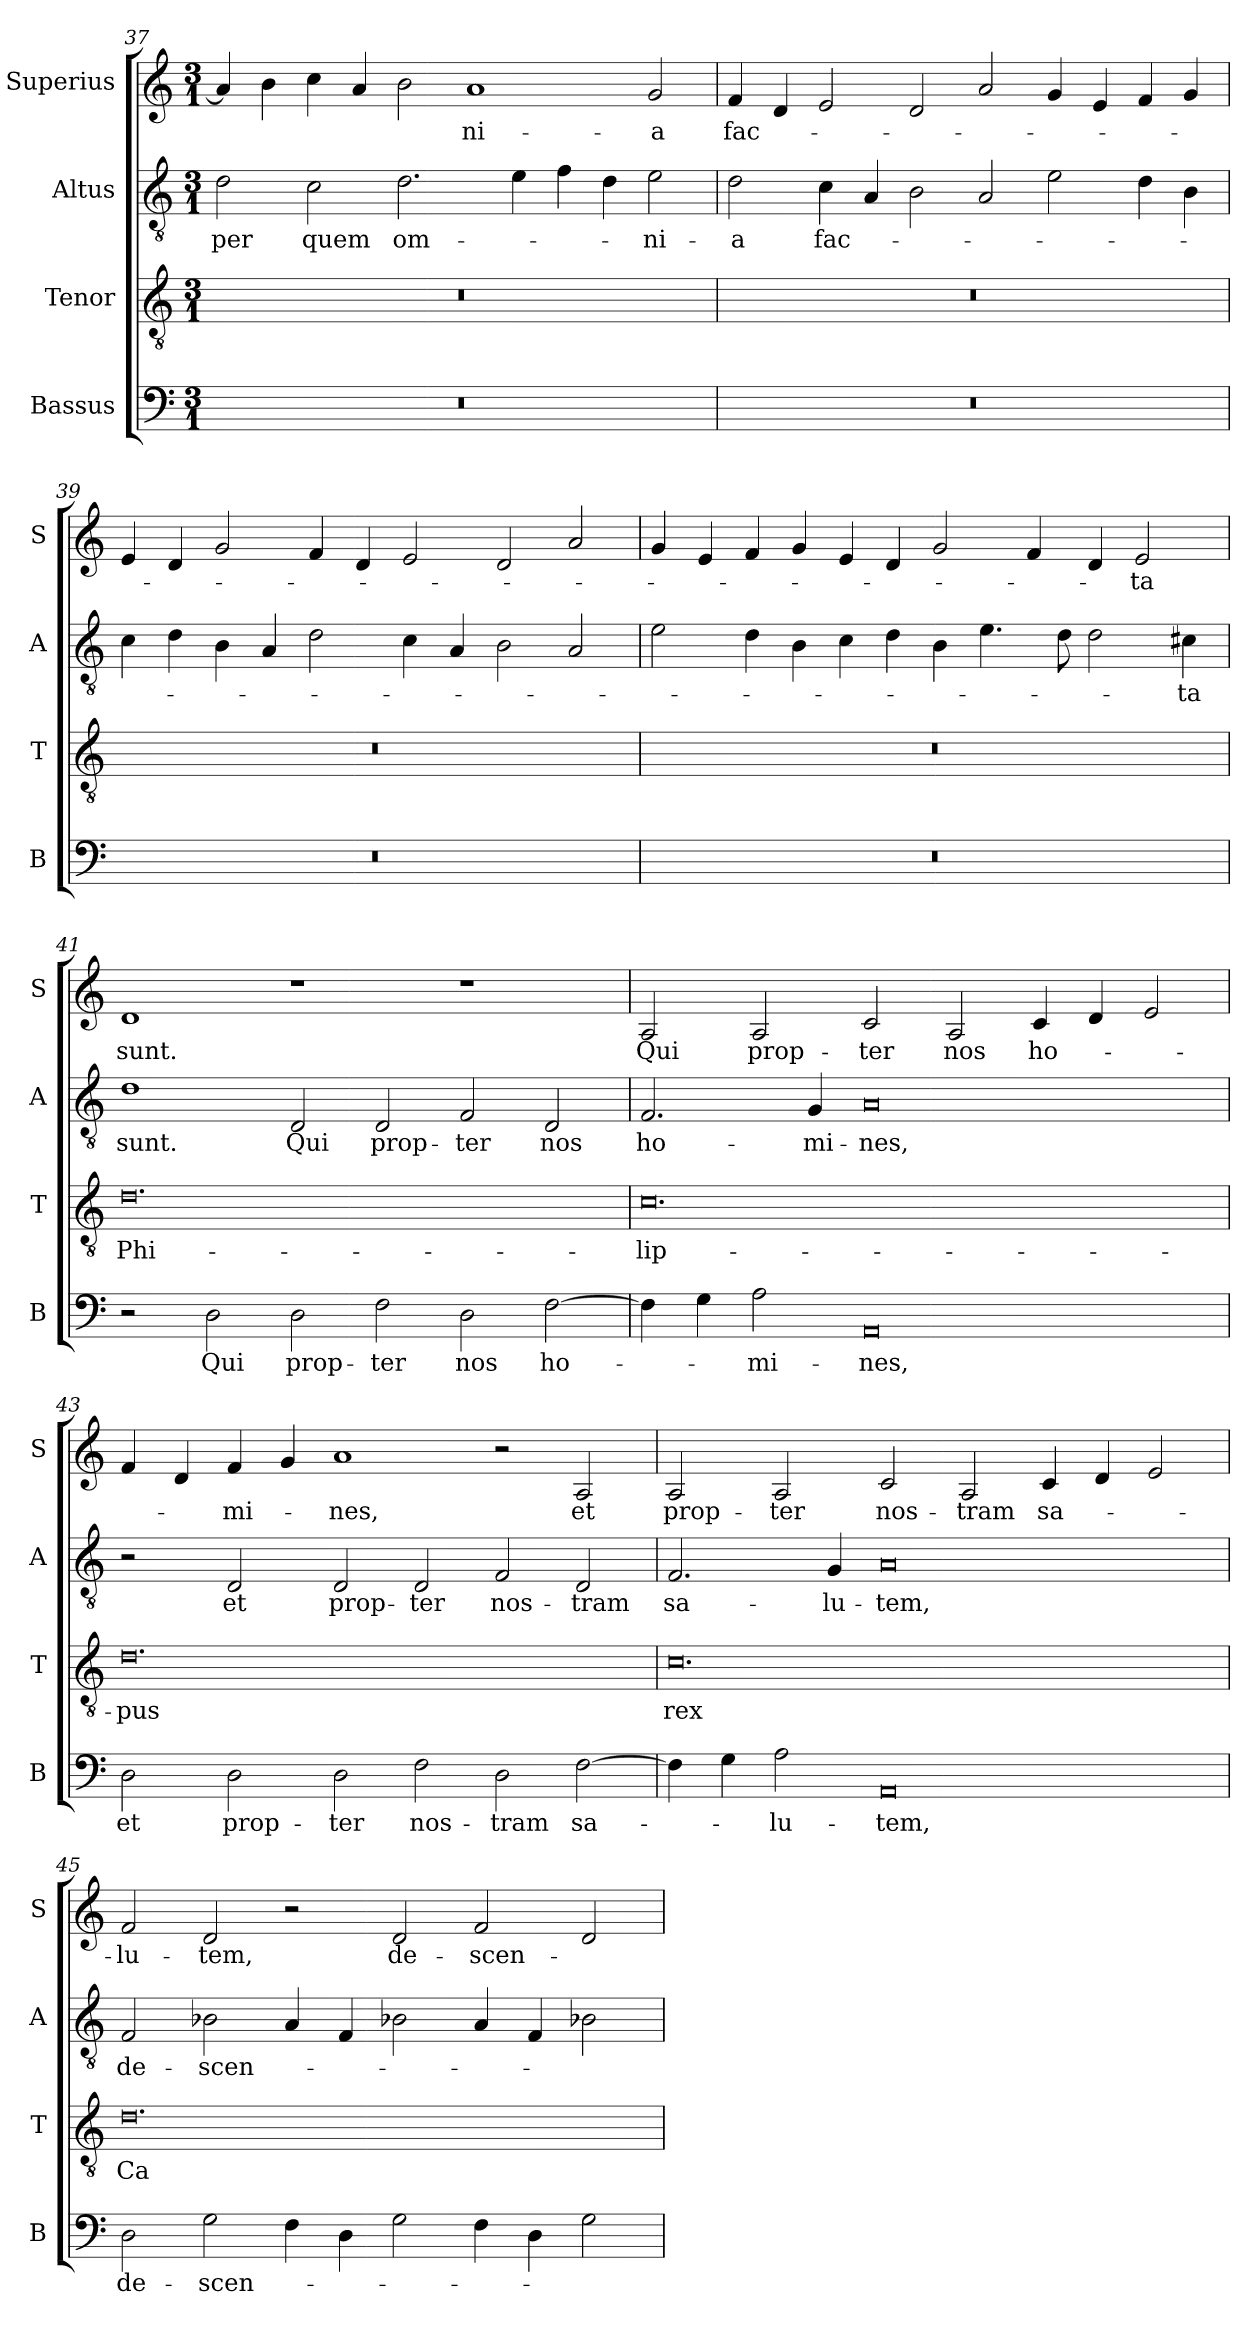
**kern	**text	**kern	**text	**kern	**text	**kern	**text
*part4	*part4	*part3	*part3	*part2	*part2	*part1	*part1
*staff4	*staff4	*staff3	*staff3	*staff2	*staff2	*staff1	*staff1
*I"Bassus	*	*I"Tenor	*	*I"Altus	*	*I"Superius	*
*I'B	*	*I'T	*	*I'A	*	*I'S	*
*clefF4	*	*clefGv2	*	*clefGv2	*	*clefG2	*
*k[]	*	*k[]	*	*k[]	*	*k[]	*
*M3/1	*	*M3/1	*	*M3/1	*	*M3/1	*
=37	=37	=37	=37	=37	=37	=37	=37
0.r	.	0.r	.	2d\	per	4a/]	.
.	.	.	.	.	.	4b\	.
.	.	.	.	2c\	quem	4cc\	.
.	.	.	.	.	.	4a/	.
.	.	.	.	2.d\	om-	2b\	.
.	.	.	.	.	.	1a	-ni-
.	.	.	.	4e\	.	.	.
.	.	.	.	4f\	.	.	.
.	.	.	.	4d\	.	.	.
.	.	.	.	2e\	-ni-	2g/	-a
=38	=38	=38	=38	=38	=38	=38	=38
0.r	.	0.r	.	2d\	-a	4f/	fac-
.	.	.	.	.	.	4d/	.
.	.	.	.	4c\	fac-	2e/	.
.	.	.	.	4A/	.	.	.
.	.	.	.	2B\	.	2d/	.
.	.	.	.	2A/	.	2a/	.
.	.	.	.	2e\	.	4g/	.
.	.	.	.	.	.	4e/	.
.	.	.	.	4d\	.	4f/	.
.	.	.	.	4B\	.	4g/	.
=39	=39	=39	=39	=39	=39	=39	=39
0.r	.	0.r	.	4c\	.	4e/	.
.	.	.	.	4d\	.	4d/	.
.	.	.	.	4B\	.	2g/	.
.	.	.	.	4A/	.	.	.
.	.	.	.	2d\	.	4f/	.
.	.	.	.	.	.	4d/	.
.	.	.	.	4c\	.	2e/	.
.	.	.	.	4A/	.	.	.
.	.	.	.	2B\	.	2d/	.
.	.	.	.	2A/	.	2a/	.
=40	=40	=40	=40	=40	=40	=40	=40
0.r	.	0.r	.	2e\	.	4g/	.
.	.	.	.	.	.	4e/	.
.	.	.	.	4d\	.	4f/	.
.	.	.	.	4B\	.	4g/	.
.	.	.	.	4c\	.	4e/	.
.	.	.	.	4d\	.	4d/	.
.	.	.	.	4B\	.	2g/	.
.	.	.	.	4.e\	.	.	.
.	.	.	.	.	.	4f/	.
.	.	.	.	8d\	.	.	.
.	.	.	.	2d\	.	4d/	.
.	.	.	.	.	.	2e/	-ta
.	.	.	.	4c#X\	-ta	.	.
=41	=41	=41	=41	=41	=41	=41	=41
2r	.	0.d	Phi-	1d	sunt.	1d	sunt.
2D\	Qui	.	.	.	.	.	.
2D\	prop-	.	.	2D/	Qui	1r	.
2F\	-ter	.	.	2D/	prop-	.	.
2D\	nos	.	.	2F/	-ter	1r	.
[2F\	ho-	.	.	2D/	nos	.	.
=42	=42	=42	=42	=42	=42	=42	=42
4F\]	.	0.c	-lip-	2.F/	ho-	2A/	Qui
4G\	.	.	.	.	.	.	.
2A\	-mi-	.	.	.	.	2A/	prop-
.	.	.	.	4G/	-mi-	.	.
0AA	-nes,	.	.	0A	-nes,	2c/	-ter
.	.	.	.	.	.	2A/	nos
.	.	.	.	.	.	4c/	ho-
.	.	.	.	.	.	4d/	.
.	.	.	.	.	.	2e/	.
=43	=43	=43	=43	=43	=43	=43	=43
2D\	et	0.d	-pus	2r	.	4f/	.
.	.	.	.	.	.	4d/	.
2D\	prop-	.	.	2D/	et	4f/	-mi-
.	.	.	.	.	.	4g/	.
2D\	-ter	.	.	2D/	prop-	1a	-nes,
2F\	nos-	.	.	2D/	-ter	.	.
2D\	-tram	.	.	2F/	nos-	2r	.
[2F\	sa-	.	.	2D/	-tram	2A/	et
=44	=44	=44	=44	=44	=44	=44	=44
4F\]	.	0.c	rex	2.F/	sa-	2A/	prop-
4G\	.	.	.	.	.	.	.
2A\	-lu-	.	.	.	.	2A/	-ter
.	.	.	.	4G/	-lu-	.	.
0AA	-tem,	.	.	0A	-tem,	2c/	nos-
.	.	.	.	.	.	2A/	-tram
.	.	.	.	.	.	4c/	sa-
.	.	.	.	.	.	4d/	.
.	.	.	.	.	.	2e/	.
=45	=45	=45	=45	=45	=45	=45	=45
2D\	de-	0.d	Ca-	2F/	de-	2f/	-lu-
2G\	-scen-	.	.	2B-X\	-scen-	2d/	-tem,
4F\	.	.	.	4A/	.	2r	.
4D\	.	.	.	4F/	.	.	.
2G\	.	.	.	2B-X\	.	2d/	de-
4F\	.	.	.	4A/	.	2f/	-scen-
4D\	.	.	.	4F/	.	.	.
2G\	.	.	.	2B-X\	.	2d/	.
=	=	=	=	=	=	=	=
*-	*-	*-	*-	*-	*-	*-	*-
